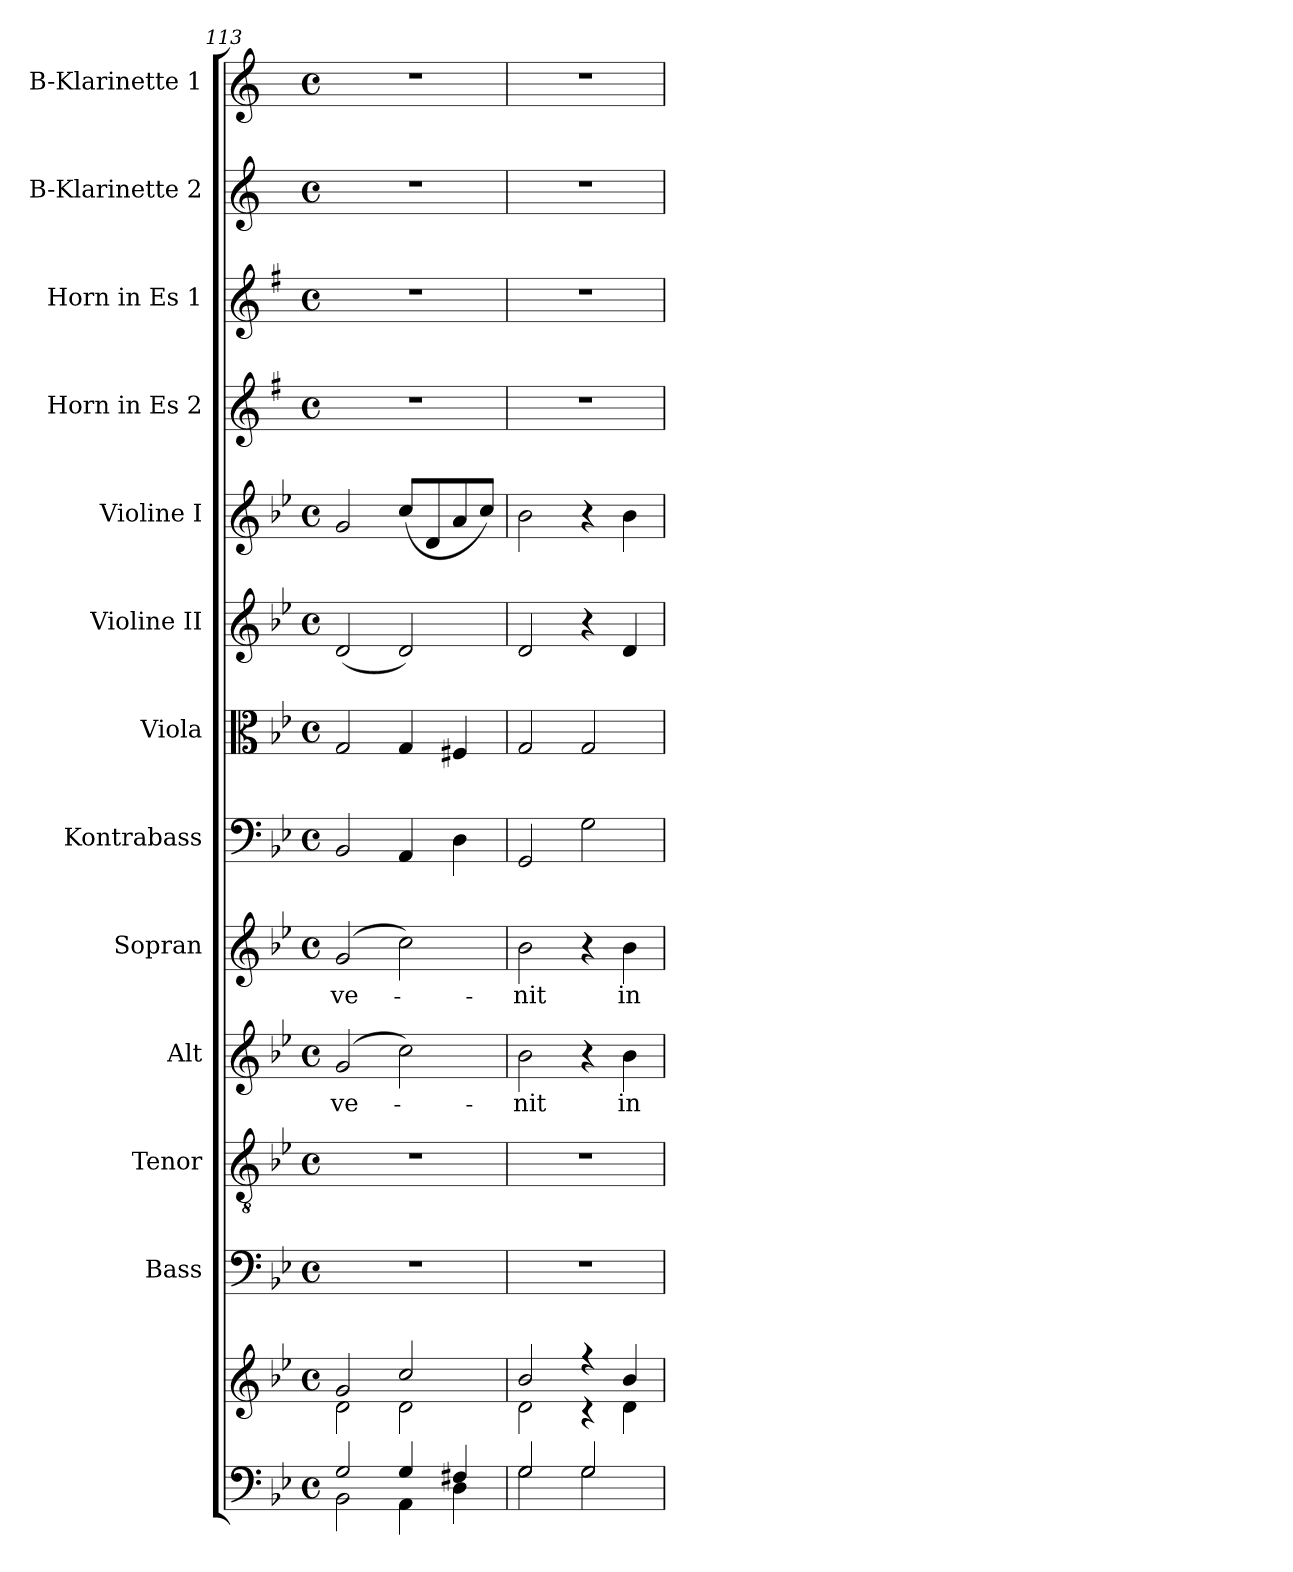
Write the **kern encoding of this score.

**kern	**kern	**kern	**kern	**kern	**text	**kern	**text	**kern	**kern	**kern	**kern	**kern	**kern	**kern	**kern
*part13	*part13	*part12	*part11	*part10	*part10	*part9	*part9	*part8	*part7	*part6	*part5	*part4	*part3	*part2	*part1
*staff14	*staff13	*staff12	*staff11	*staff10	*staff10	*staff9	*staff9	*staff8	*staff7	*staff6	*staff5	*staff4	*staff3	*staff2	*staff1
*	*	*I"Bass	*I"Tenor	*I"Alt	*	*I"Sopran	*	*I"Kontrabass	*I"Viola	*I"Violine II	*I"Violine I	*I"Horn in Es 2	*I"Horn in Es 1	*I"B-Klarinette 2	*I"B-Klarinette 1
*	*	*I'B.	*I'T.	*I'A.	*	*I'S.	*	*I'Kb.	*I'Vla.	*I'Vl. II	*I'Vl. I	*	*	*I'B Kl. 2	*I'B Kl. 1
*clefF4	*clefG2	*clefF4	*clefGv2	*clefG2	*	*clefG2	*	*clefF4	*clefC3	*clefG2	*clefG2	*clefG2	*clefG2	*clefG2	*clefG2
*	*	*	*	*	*	*	*	*ITrd7c12	*	*	*	*ITrd5c9	*ITrd5c9	*ITrd1c2	*ITrd1c2
*k[b-e-]	*k[b-e-]	*k[b-e-]	*k[b-e-]	*k[b-e-]	*	*k[b-e-]	*	*k[b-e-]	*k[b-e-]	*k[b-e-]	*k[b-e-]	*k[b-e-]	*k[b-e-]	*k[b-e-]	*k[b-e-]
*B-:	*B-:	*B-:	*B-:	*B-:	*	*B-:	*	*B-:	*B-:	*B-:	*B-:	*B-:	*B-:	*B-:	*B-:
*M4/4	*M4/4	*M4/4	*M4/4	*M4/4	*	*M4/4	*	*M4/4	*M4/4	*M4/4	*M4/4	*M4/4	*M4/4	*M4/4	*M4/4
*met(c)	*met(c)	*met(c)	*met(c)	*met(c)	*	*met(c)	*	*met(c)	*met(c)	*met(c)	*met(c)	*met(c)	*met(c)	*met(c)	*met(c)
=113	=113	=113	=113	=113	=113	=113	=113	=113	=113	=113	=113	=113	=113	=113	=113
*^	*^	*	*	*	*	*	*	*	*	*	*	*	*	*	*
!	!	!	!	!	!	!	!LO:LY:b	!	!LO:LY:b	!	!	!	!	!	!	!	!
2G/	2BB-\	2g/	2d\	1r	1r	(2g/	ve-	(2g/	ve-	2BBB-/	2G/	(<2d/	2g/	1r	1r	1r	1r
4G/	4AA\	2cc/	2d\	.	.	2cc\)	.	2cc\)	.	4AAA/	4G/	2d/)	(<8cc/L	.	.	.	.
.	.	.	.	.	.	.	.	.	.	.	.	.	8d/	.	.	.	.
4F#X/	4D\	.	.	.	.	.	.	.	.	4DD\	4F#X/	.	8a/	.	.	.	.
.	.	.	.	.	.	.	.	.	.	.	.	.	8cc/J)	.	.	.	.
=114	=114	=114	=114	=114	=114	=114	=114	=114	=114	=114	=114	=114	=114	=114	=114	=114	=114
!	!	!	!	!	!	!	!LO:LY:b	!	!LO:LY:b	!	!	!	!	!	!	!	!
2G/	2G\	2b-/	2d\	1r	1r	2b-\	-nit	2b-\	-nit	2GGG/	2G/	2d/	2b-\	1r	1r	1r	1r
2G/	2G\	4r	4r	.	.	4r	.	4r	.	2GG\	2G/	4r	4r	.	.	.	.
!	!	!	!	!	!	!	!LO:LY:b	!	!LO:LY:b	!	!	!	!	!	!	!	!
.	.	4b-/	4d\	.	.	4b-\	in	4b-\	in	.	.	4d/	4b-\	.	.	.	.
*v	*v	*	*	*	*	*	*	*	*	*	*	*	*	*	*	*	*
*	*v	*v	*	*	*	*	*	*	*	*	*	*	*	*	*	*
=	=	=	=	=	=	=	=	=	=	=	=	=	=	=	=
*-	*-	*-	*-	*-	*-	*-	*-	*-	*-	*-	*-	*-	*-	*-	*-
